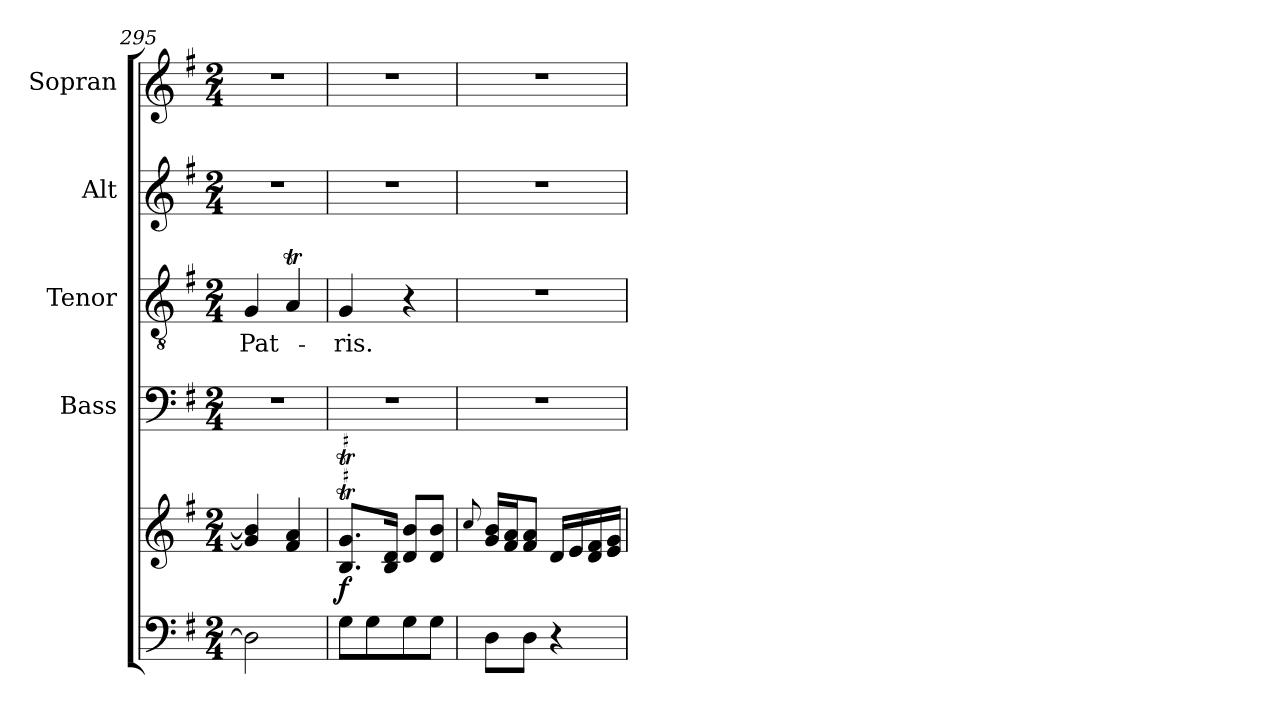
**kern	**kern	**dynam	**kern	**kern	**text	**kern	**kern
*part5	*part5	*part5	*part4	*part3	*part3	*part2	*part1
*staff6	*staff5	*staff5/6	*staff4	*staff3	*staff3	*staff2	*staff1
*	*	*	*I"Bass	*I"Tenor	*	*I"Alt	*I"Sopran
*	*	*	*I'B.	*I'T.	*	*I'A.	*I'S.
*clefF4	*clefG2	*	*clefF4	*clefGv2	*	*clefG2	*clefG2
*k[f#]	*k[f#]	*	*k[f#]	*k[f#]	*	*k[f#]	*k[f#]
*G:	*G:	*	*G:	*G:	*	*G:	*G:
*M2/4	*M2/4	*	*M2/4	*M2/4	*	*M2/4	*M2/4
=295	=295	=295	=295	=295	=295	=295	=295
!	!	!	!	!	!LO:LY:b	!	!
2D\]	4g/] 4b/]	.	2r	4G/	Pat-	2r	2r
.	4f#/ 4a/	.	.	4AT/	.	.	.
=296	=296	=296	=296	=296	=296	=296	=296
!	!	!LO:DY:b	!	!	!LO:LY:b	!	!
8G\L	8.B/T 8.g/TL	f	2r	4G/	-ris.	2r	2r
8G\	.	.	.	.	.	.	.
.	16B/ 16d/Jk	.	.	.	.	.	.
8G\	8d/ 8b/L	.	.	4r	.	.	.
8G\J	8d/ 8b/J	.	.	.	.	.	.
=297	=297	=297	=297	=297	=297	=297	=297
.	8qqcc/	.	.	.	.	.	.
8D\L	16g/ 16b/LL	.	2r	2r	.	2r	2r
.	16f#/ 16a/J	.	.	.	.	.	.
8D\J	8f#/ 8a/J	.	.	.	.	.	.
4r	16d/LL	.	.	.	.	.	.
.	16e/	.	.	.	.	.	.
.	16d/ 16f#/	.	.	.	.	.	.
.	16e/ 16g/JJ	.	.	.	.	.	.
=	=	=	=	=	=	=	=
*-	*-	*-	*-	*-	*-	*-	*-
